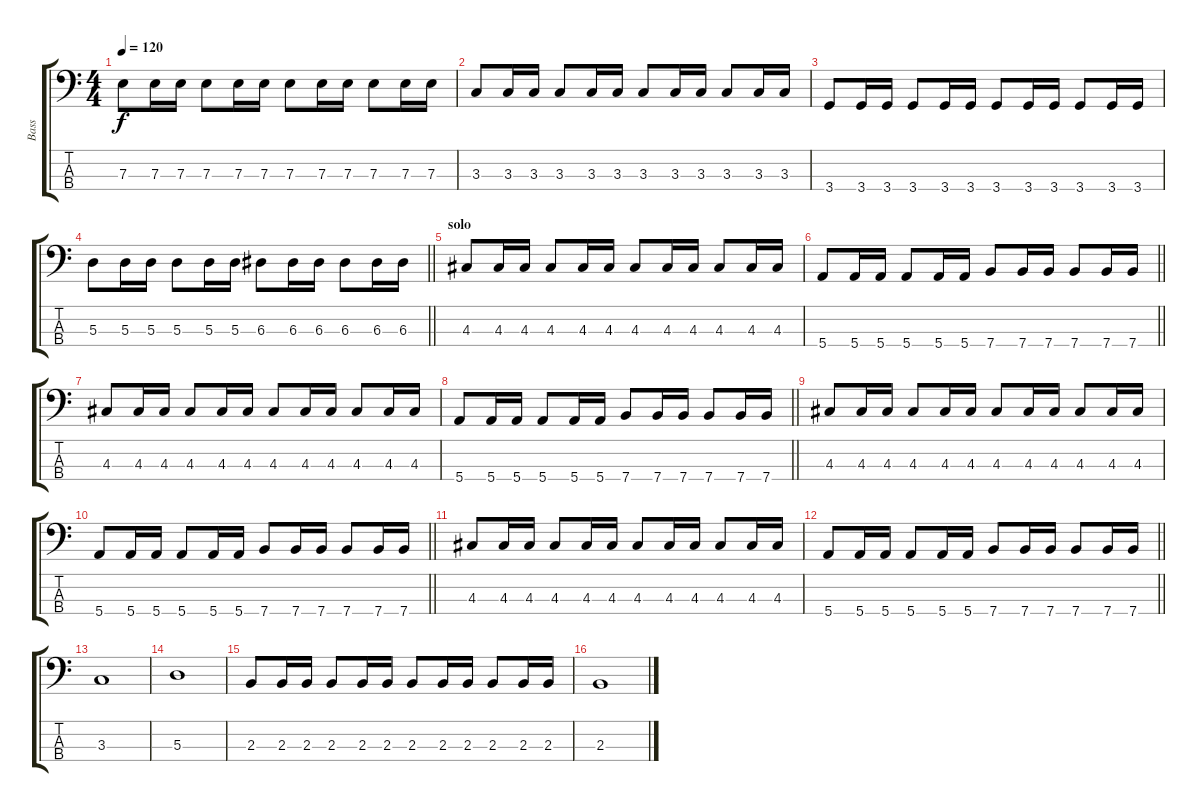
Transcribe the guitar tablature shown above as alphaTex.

\track ("Bass" "Bass") {instrument electricbassfinger}
\staff {score tabs}
\tuning (G2 D2 A1 E1) {hide}
\ts (4 4)
\tempo 120
\clef f4
\ks c
7.3.8{dy f} 7.3.16 7.3.16 7.3.8 7.3.16 7.3.16 7.3.8 7.3.16 7.3.16 7.3.8 7.3.16 7.3.16 |
3.3.8 3.3.16 3.3.16 3.3.8 3.3.16 3.3.16 3.3.8 3.3.16 3.3.16 3.3.8 3.3.16 3.3.16 |
3.4.8 3.4.16 3.4.16 3.4.8 3.4.16 3.4.16 3.4.8 3.4.16 3.4.16 3.4.8 3.4.16 3.4.16 |
\barLineRight lightlight
5.3.8 5.3.16 5.3.16 5.3.8 5.3.16 5.3.16 6.3.8 6.3.16 6.3.16 6.3.8 6.3.16 6.3.16 |
\section ("" "solo")
4.3.8 4.3.16 4.3.16 4.3.8 4.3.16 4.3.16 4.3.8 4.3.16 4.3.16 4.3.8 4.3.16 4.3.16 |
\barLineRight lightlight
5.4.8 5.4.16 5.4.16 5.4.8 5.4.16 5.4.16 7.4.8 7.4.16 7.4.16 7.4.8 7.4.16 7.4.16 |
4.3.8 4.3.16 4.3.16 4.3.8 4.3.16 4.3.16 4.3.8 4.3.16 4.3.16 4.3.8 4.3.16 4.3.16 |
\barLineRight lightlight
5.4.8 5.4.16 5.4.16 5.4.8 5.4.16 5.4.16 7.4.8 7.4.16 7.4.16 7.4.8 7.4.16 7.4.16 |
4.3.8 4.3.16 4.3.16 4.3.8 4.3.16 4.3.16 4.3.8 4.3.16 4.3.16 4.3.8 4.3.16 4.3.16 |
\barLineRight lightlight
5.4.8 5.4.16 5.4.16 5.4.8 5.4.16 5.4.16 7.4.8 7.4.16 7.4.16 7.4.8 7.4.16 7.4.16 |
4.3.8 4.3.16 4.3.16 4.3.8 4.3.16 4.3.16 4.3.8 4.3.16 4.3.16 4.3.8 4.3.16 4.3.16 |
\barLineRight lightlight
5.4.8 5.4.16 5.4.16 5.4.8 5.4.16 5.4.16 7.4.8 7.4.16 7.4.16 7.4.8 7.4.16 7.4.16 |
3.3.1 |
5.3.1 |
2.3.8 2.3.16 2.3.16 2.3.8 2.3.16 2.3.16 2.3.8 2.3.16 2.3.16 2.3.8 2.3.16 2.3.16 |
2.3.1
